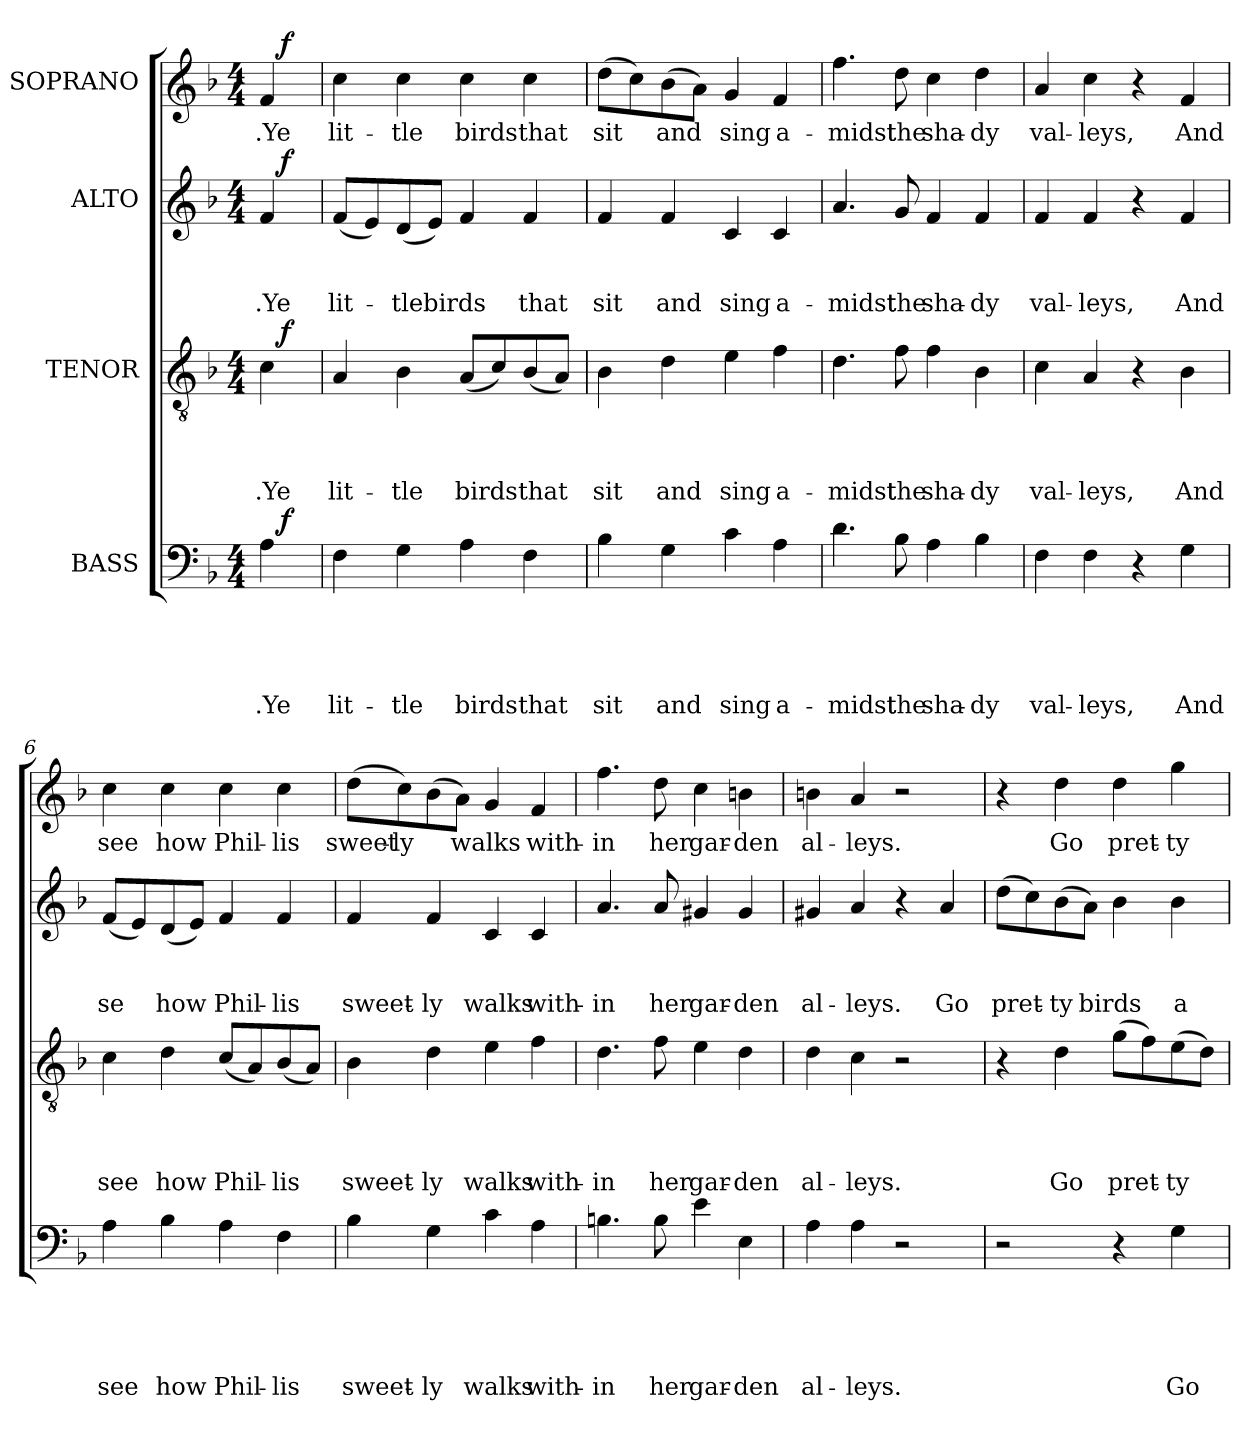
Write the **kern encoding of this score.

**kern	**text	**text	**text	**text	**text	**dynam	**kern	**text	**text	**text	**text	**dynam	**kern	**text	**text	**text	**dynam	**kern	**text	**dynam
*part4	*part4	*part4	*part4	*part4	*part4	*part4	*part3	*part3	*part3	*part3	*part3	*part3	*part2	*part2	*part2	*part2	*part2	*part1	*part1	*part1
*staff4	*staff4	*staff4	*staff4	*staff4	*staff4	*staff4	*staff3	*staff3	*staff3	*staff3	*staff3	*staff3	*staff2	*staff2	*staff2	*staff2	*staff2	*staff1	*staff1	*staff1
*I"BASS	*	*	*	*	*	*	*I"TENOR	*	*	*	*	*	*I"ALTO	*	*	*	*	*I"SOPRANO	*	*
*clefF4	*	*	*	*	*	*	*clefGv2	*	*	*	*	*	*clefG2	*	*	*	*	*clefG2	*	*
*k[b-]	*	*	*	*	*	*	*k[b-]	*	*	*	*	*	*k[b-]	*	*	*	*	*k[b-]	*	*
*F:	*	*	*	*	*	*	*F:	*	*	*	*	*	*F:	*	*	*	*	*F:	*	*
*M4/4	*	*	*	*	*	*	*M4/4	*	*	*	*	*	*M4/4	*	*	*	*	*M4/4	*	*
=1	=1	=1	=1	=1	=1	=1	=1	=1	=1	=1	=1	=1	=1	=1	=1	=1	=1	=1	=1	=1
!	!	!	!	!	!	!	!	!	!	!	!	!	!	!	!	!	!	!LO:TX:a:B:t=Allegretto	!	!
!	!	!	!	!	!LO:LY:b	!	!	!	!	!	!LO:LY:b	!	!	!	!	!LO:LY:b	!	!	!LO:LY:b	!
*^	*	*	*	*	*	*	*^	*	*	*	*	*	*^	*	*	*	*	*^	*	*
4A\	16ryy	.	.	.	.	.Ye	.	4c\	16ryy	.	.	.	.Ye	.	4f/	16ryy	.	.	.Ye	.	4f/	16ryy	.Ye	.
!	!	!	!	!	!	!	!LO:DY:a	!	!	!	!	!	!	!LO:DY:a	!	!	!	!	!	!LO:DY:a	!	!	!	!LO:DY:a
.	8.ryy	.	.	.	.	.	f	.	8.ryy	.	.	.	.	f	.	8.ryy	.	.	.	f	.	8.ryy	.	f
=2	=2	=2	=2	=2	=2	=2	=2	=2	=2	=2	=2	=2	=2	=2	=2	=2	=2	=2	=2	=2	=2	=2	=2	=2
!	!	!	!	!	!	!LO:LY:b	!	!	!	!	!	!	!LO:LY:b	!	!	!	!	!	!LO:LY:b	!	!	!	!LO:LY:b	!
*v	*v	*	*	*	*	*	*	*	*	*	*	*	*	*	*v	*v	*	*	*	*	*v	*v	*	*
*	*	*	*	*	*	*	*v	*v	*	*	*	*	*	*	*	*	*	*	*	*	*
4F\	.	.	.	.	lit-	.	4A/	.	.	.	lit-	.	(<8f/L	.	.	lit-	.	4cc\	lit-	.
.	.	.	.	.	.	.	.	.	.	.	.	.	8e/)	.	.	.	.	.	.	.
!	!	!	!	!	!LO:LY:b	!	!	!	!	!	!LO:LY:b	!	!	!	!	!LO:LY:b	!	!	!LO:LY:b	!
4G\	.	.	.	.	-tle	.	4B-\	.	.	.	-tle	.	(<8d/	.	.	-tle	.	4cc\	-tle	.
!	!	!	!	!	!	!	!	!	!	!	!	!	!	!	!	!LO:LY:b	!	!	!	!
.	.	.	.	.	.	.	.	.	.	.	.	.	8e/J)	.	.	birds	.	.	.	.
!	!	!	!	!	!LO:LY:b	!	!	!	!	!	!LO:LY:b	!	!	!	!	!	!	!	!LO:LY:b	!
4A\	.	.	.	.	birds	.	(<8A/L	.	.	.	birds	.	4f/	.	.	.	.	4cc\	birds	.
.	.	.	.	.	.	.	8c/)	.	.	.	.	.	.	.	.	.	.	.	.	.
!	!	!	!	!	!LO:LY:b	!	!	!	!	!	!LO:LY:b	!	!	!	!	!LO:LY:b	!	!	!LO:LY:b	!
4F\	.	.	.	.	that	.	(<8B-/	.	.	.	that	.	4f/	.	.	that	.	4cc\	that	.
.	.	.	.	.	.	.	8A/J)	.	.	.	.	.	.	.	.	.	.	.	.	.
=3	=3	=3	=3	=3	=3	=3	=3	=3	=3	=3	=3	=3	=3	=3	=3	=3	=3	=3	=3	=3
!	!	!	!	!	!LO:LY:b	!	!	!	!	!	!LO:LY:b	!	!	!	!	!LO:LY:b	!	!	!LO:LY:b	!
4B-\	.	.	.	.	sit	.	4B-\	.	.	.	sit	.	4f/	.	.	sit	.	(>8dd\L	sit	.
.	.	.	.	.	.	.	.	.	.	.	.	.	.	.	.	.	.	8cc\)	.	.
!	!	!	!	!	!LO:LY:b	!	!	!	!	!	!LO:LY:b	!	!	!	!	!LO:LY:b	!	!	!LO:LY:b	!
4G\	.	.	.	.	and	.	4d\	.	.	.	and	.	4f/	.	.	and	.	(>8b-\	and	.
.	.	.	.	.	.	.	.	.	.	.	.	.	.	.	.	.	.	8a\J)	.	.
!	!	!	!	!	!LO:LY:b	!	!	!	!	!	!LO:LY:b	!	!	!	!	!LO:LY:b	!	!	!LO:LY:b	!
4c\	.	.	.	.	sing	.	4e\	.	.	.	sing	.	4c/	.	.	sing	.	4g/	sing	.
!	!	!	!	!	!LO:LY:b	!	!	!	!	!	!LO:LY:b	!	!	!	!	!LO:LY:b	!	!	!LO:LY:b	!
4A\	.	.	.	.	a-	.	4f\	.	.	.	a-	.	4c/	.	.	a-	.	4f/	a-	.
=4	=4	=4	=4	=4	=4	=4	=4	=4	=4	=4	=4	=4	=4	=4	=4	=4	=4	=4	=4	=4
!	!	!	!	!	!LO:LY:b	!	!	!	!	!	!LO:LY:b	!	!	!	!	!LO:LY:b	!	!	!LO:LY:b	!
4.d\	.	.	.	.	-midst	.	4.d\	.	.	.	-midst	.	4.a/	.	.	-midst	.	4.ff\	-midst	.
!	!	!	!	!	!LO:LY:b	!	!	!	!	!	!LO:LY:b	!	!	!	!	!LO:LY:b	!	!	!LO:LY:b	!
8B-\	.	.	.	.	the	.	8f\	.	.	.	the	.	8g/	.	.	the	.	8dd\	the	.
!	!	!	!	!	!LO:LY:b	!	!	!	!	!	!LO:LY:b	!	!	!	!	!LO:LY:b	!	!	!LO:LY:b	!
4A\	.	.	.	.	sha-	.	4f\	.	.	.	sha-	.	4f/	.	.	sha-	.	4cc\	sha-	.
!	!	!	!	!	!LO:LY:b:rj	!	!	!	!	!	!LO:LY:b:rj	!	!	!	!	!LO:LY:b:rj	!	!	!LO:LY:b:rj	!
4B-\	.	.	.	.	-dy	.	4B-\	.	.	.	-dy	.	4f/	.	.	-dy	.	4dd\	-dy	.
=5	=5	=5	=5	=5	=5	=5	=5	=5	=5	=5	=5	=5	=5	=5	=5	=5	=5	=5	=5	=5
!	!	!	!	!	!LO:LY:b	!	!	!	!	!	!LO:LY:b	!	!	!	!	!LO:LY:b	!	!	!LO:LY:b	!
4F\	.	.	.	.	val-	.	4c\	.	.	.	val-	.	4f/	.	.	val-	.	4a/	val-	.
!	!	!	!	!	!LO:LY:b	!	!	!	!	!	!LO:LY:b	!	!	!	!	!LO:LY:b	!	!	!LO:LY:b	!
4F\	.	.	.	.	-leys,	.	4A/	.	.	.	-leys,	.	4f/	.	.	-leys,	.	4cc\	-leys,	.
4r	.	.	.	.	.	.	4r	.	.	.	.	.	4r	.	.	.	.	4r	.	.
!	!	!	!	!	!LO:LY:b	!	!	!	!	!	!LO:LY:b	!	!	!	!	!LO:LY:b	!	!	!LO:LY:b	!
4G\	.	.	.	.	And	.	4B-\	.	.	.	And	.	4f/	.	.	And	.	4f/	And	.
!!LO:LB:g=z
=6	=6	=6	=6	=6	=6	=6	=6	=6	=6	=6	=6	=6	=6	=6	=6	=6	=6	=6	=6	=6
!	!	!	!	!	!LO:LY:b	!	!	!	!	!	!LO:LY:b	!	!	!	!	!LO:LY:b	!	!	!LO:LY:b	!
4A\	.	.	.	.	see	.	4c\	.	.	.	see	.	(<8f/L	.	.	se	.	4cc\	see	.
.	.	.	.	.	.	.	.	.	.	.	.	.	8e/)	.	.	.	.	.	.	.
!	!	!	!	!	!LO:LY:b	!	!	!	!	!	!LO:LY:b	!	!	!	!	!LO:LY:b	!	!	!LO:LY:b	!
4B-\	.	.	.	.	how	.	4d\	.	.	.	how	.	(<8d/	.	.	how	.	4cc\	how	.
.	.	.	.	.	.	.	.	.	.	.	.	.	8e/J)	.	.	.	.	.	.	.
!	!	!	!	!	!LO:LY:b	!	!	!	!	!	!LO:LY:b	!	!	!	!	!LO:LY:b	!	!	!LO:LY:b	!
4A\	.	.	.	.	Phil-	.	(<8c/L	.	.	.	Phil-	.	4f/	.	.	Phil-	.	4cc\	Phil-	.
.	.	.	.	.	.	.	8A/)	.	.	.	.	.	.	.	.	.	.	.	.	.
!	!	!	!	!	!LO:LY:b	!	!	!	!	!	!LO:LY:b	!	!	!	!	!LO:LY:b	!	!	!LO:LY:b	!
4F\	.	.	.	.	-lis	.	(<8B-/	.	.	.	-lis	.	4f/	.	.	-lis	.	4cc\	-lis	.
.	.	.	.	.	.	.	8A/J)	.	.	.	.	.	.	.	.	.	.	.	.	.
=7	=7	=7	=7	=7	=7	=7	=7	=7	=7	=7	=7	=7	=7	=7	=7	=7	=7	=7	=7	=7
!	!	!	!	!	!LO:LY:b	!	!	!	!	!	!LO:LY:b	!	!	!	!	!LO:LY:b	!	!	!LO:LY:b	!
4B-\	.	.	.	.	sweet-	.	4B-\	.	.	.	sweet-	.	4f/	.	.	sweet-	.	(>8dd\L	sweet-	.
!	!	!	!	!	!	!	!	!	!	!	!	!	!	!	!	!	!	!	!LO:LY:b	!
.	.	.	.	.	.	.	.	.	.	.	.	.	.	.	.	.	.	8cc\)	-ly	.
!	!	!	!	!	!LO:LY:b	!	!	!	!	!	!LO:LY:b	!	!	!	!	!LO:LY:b	!	!	!	!
4G\	.	.	.	.	-ly	.	4d\	.	.	.	-ly	.	4f/	.	.	-ly	.	(>8b-\	.	.
!	!	!	!	!	!	!	!	!	!	!	!	!	!	!	!	!	!	!	!LO:LY:b	!
.	.	.	.	.	.	.	.	.	.	.	.	.	.	.	.	.	.	8a\J)	walks	.
!	!	!	!	!	!LO:LY:b	!	!	!	!	!	!LO:LY:b	!	!	!	!	!LO:LY:b	!	!	!	!
4c\	.	.	.	.	walks	.	4e\	.	.	.	walks	.	4c/	.	.	walks	.	4g/	.	.
!	!	!	!	!	!LO:LY:b	!	!	!	!	!	!LO:LY:b	!	!	!	!	!LO:LY:b	!	!	!LO:LY:b	!
4A\	.	.	.	.	with-	.	4f\	.	.	.	with-	.	4c/	.	.	with-	.	4f/	with-	.
=8	=8	=8	=8	=8	=8	=8	=8	=8	=8	=8	=8	=8	=8	=8	=8	=8	=8	=8	=8	=8
!	!	!	!	!	!LO:LY:b	!	!	!	!	!	!LO:LY:b	!	!	!	!	!LO:LY:b	!	!	!LO:LY:b	!
4.Bn\	.	.	.	.	-in	.	4.d\	.	.	.	-in	.	4.a/	.	.	-in	.	4.ff\	-in	.
!	!	!	!	!	!LO:LY:b	!	!	!	!	!	!LO:LY:b	!	!	!	!	!LO:LY:b	!	!	!LO:LY:b	!
8B\	.	.	.	.	her	.	8f\	.	.	.	her	.	8a/	.	.	her	.	8dd\	her	.
!	!	!	!	!	!LO:LY:b	!	!	!	!	!	!LO:LY:b	!	!	!	!	!LO:LY:b	!	!	!LO:LY:b	!
4e\	.	.	.	.	gar-	.	4e\	.	.	.	gar-	.	4g#X/	.	.	gar-	.	4cc\	gar-	.
!	!	!	!	!	!LO:LY:b:rj	!	!	!	!	!	!LO:LY:b:rj	!	!	!	!	!LO:LY:b:rj	!	!	!LO:LY:b:rj	!
4E\	.	.	.	.	-den	.	4d\	.	.	.	-den	.	4g#/	.	.	-den	.	4bn\	-den	.
=9	=9	=9	=9	=9	=9	=9	=9	=9	=9	=9	=9	=9	=9	=9	=9	=9	=9	=9	=9	=9
!	!	!	!	!	!LO:LY:b	!	!	!	!	!	!LO:LY:b	!	!	!	!	!LO:LY:b	!	!	!LO:LY:b	!
4A\	.	.	.	.	al-	.	4d\	.	.	.	al-	.	4g#X/	.	.	al-	.	4bn\	al-	.
!	!	!	!	!	!LO:LY:b	!	!	!	!	!	!LO:LY:b	!	!	!	!	!LO:LY:b	!	!	!LO:LY:b	!
4A\	.	.	.	.	-leys.	.	4c\	.	.	.	-leys.	.	4a/	.	.	-leys.	.	4a/	-leys.	.
2r	.	.	.	.	.	.	2r	.	.	.	.	.	4r	.	.	.	.	2r	.	.
!	!	!	!	!	!	!	!	!	!	!	!	!	!	!	!	!LO:LY:b	!	!	!	!
.	.	.	.	.	.	.	.	.	.	.	.	.	4a/	.	.	Go	.	.	.	.
=10	=10	=10	=10	=10	=10	=10	=10	=10	=10	=10	=10	=10	=10	=10	=10	=10	=10	=10	=10	=10
!	!	!	!	!	!	!	!	!	!	!	!	!	!	!	!	!LO:LY:b	!	!	!	!
2r	.	.	.	.	.	.	4r	.	.	.	.	.	(>8dd\L	.	.	pret-	.	4r	.	.
.	.	.	.	.	.	.	.	.	.	.	.	.	8cc\)	.	.	.	.	.	.	.
!	!	!	!	!	!	!	!	!	!	!	!LO:LY:b	!	!	!	!	!LO:LY:b	!	!	!LO:LY:b	!
.	.	.	.	.	.	.	4d\	.	.	.	Go	.	(>8b-\	.	.	-ty	.	4dd\	Go	.
!	!	!	!	!	!	!	!	!	!	!	!	!	!	!	!	!LO:LY:b	!	!	!	!
.	.	.	.	.	.	.	.	.	.	.	.	.	8a\J)	.	.	birds	.	.	.	.
!	!	!	!	!	!	!	!	!	!	!	!LO:LY:b	!	!	!	!	!	!	!	!LO:LY:b	!
4r	.	.	.	.	.	.	(>8g\L	.	.	.	pret-	.	4b-\	.	.	.	.	4dd\	pret-	.
.	.	.	.	.	.	.	8f\)	.	.	.	.	.	.	.	.	.	.	.	.	.
!	!	!	!	!	!LO:LY:b	!	!	!	!	!	!LO:LY:b	!	!	!	!	!LO:LY:b	!	!	!LO:LY:b	!
4G\	.	.	.	.	Go	.	(>8e\	.	.	.	-ty	.	4b-\	.	.	a-	.	4gg\	-ty	.
.	.	.	.	.	.	.	8d\J)	.	.	.	.	.	.	.	.	.	.	.	.	.
=	=	=	=	=	=	=	=	=	=	=	=	=	=	=	=	=	=	=	=	=
*-	*-	*-	*-	*-	*-	*-	*-	*-	*-	*-	*-	*-	*-	*-	*-	*-	*-	*-	*-	*-
